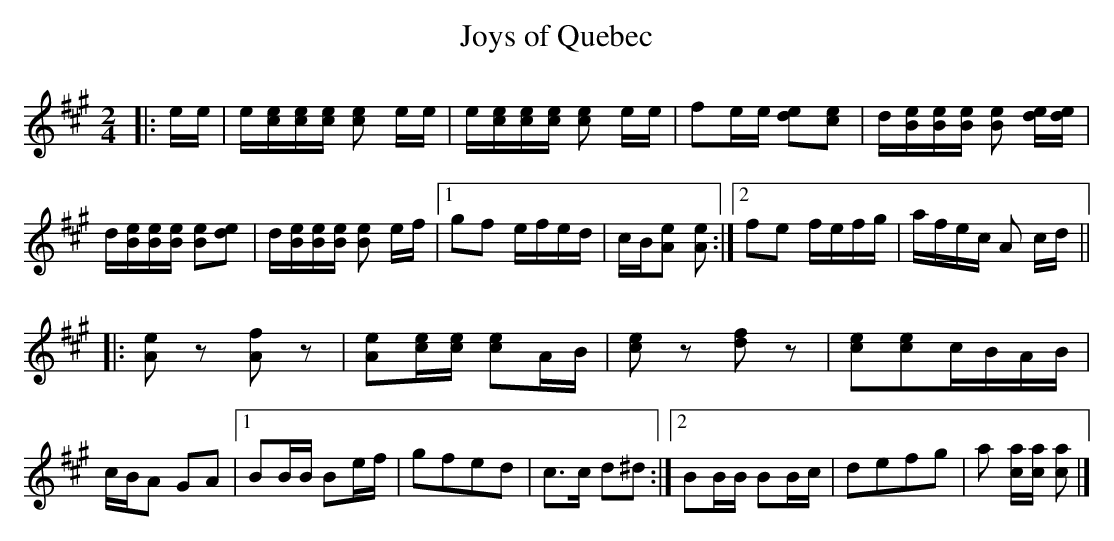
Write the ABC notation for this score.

X:1
T: Joys of Quebec
M: 2/4
L: 1/16
K: A
|:\
ee|e[ec][ec][ec] [e2c2] ee|e[ec][ec][ec] [e2c2] ee|\
f2ee [d2e2][c2e2]|d[eB][eB][eB] [e2B2] [de][de]|
d[eB][eB][eB] [e2B2][d2e2]|d[eB][eB][eB] [e2B2] ef|1\
g2f2 efed|cB[A2e2] [A2e2] :|2f2e2 fefg|afec A2 cd||
|:\
[A2e2] z2[A2f2]z2|[A2e2][ce][ce] [c2e2]AB|\
[c2e2]z2 [d2f2]z2|[c2e2][c2e2]cBAB|
cBA2 G2A2|1B2BB B2ef|g2f2e2d2|c3c d2^d2:|2\
B2BB B2Bc|d2e2f2g2|a2 [ac][ac] [a2c2]|]
